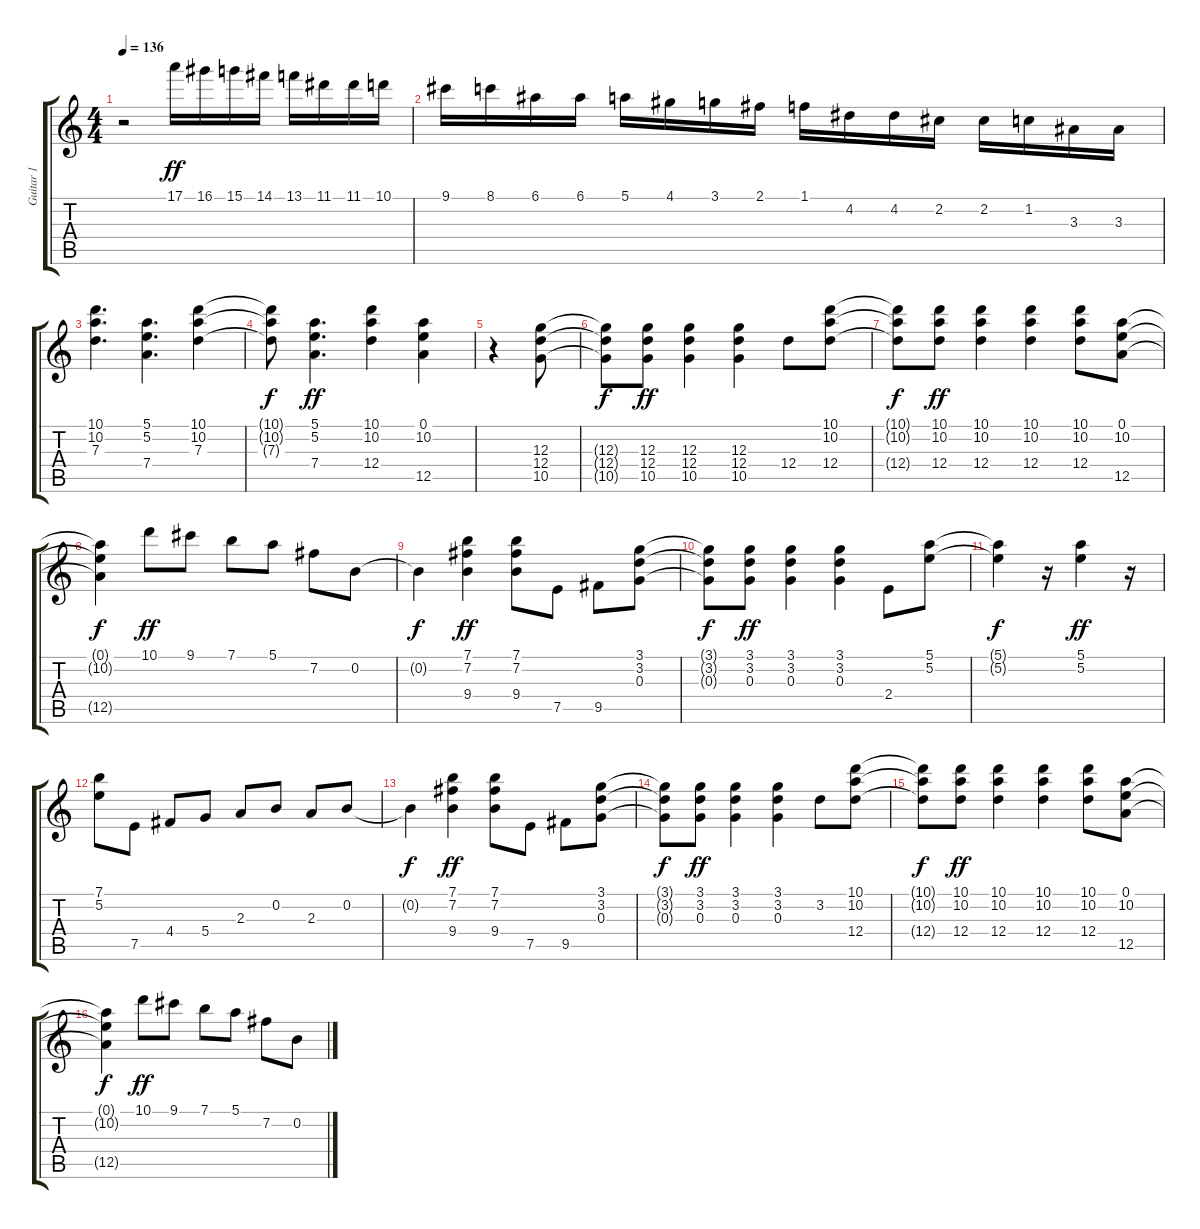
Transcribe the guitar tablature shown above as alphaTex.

\track ("Guitar 1" "Guitar 1") {instrument distortionguitar}
\staff {score tabs}
\tuning (E4 B3 G3 D3 A2 E2) {hide}
\ts (4 4)
\tempo 136
\clef g2
\ks c
r.2{dy f} 17.1.16{dy ff instrument guitarfretnoise} 16.1.16 15.1.16 14.1.16 13.1.16 11.1.16 11.1.16 10.1.16 |
9.1.16 8.1.16 6.1.16 6.1.16 5.1.16 4.1.16 3.1.16 2.1.16 1.1.16 4.2.16 4.2.16 2.2.16 2.2.16 1.2.16 3.3.16 3.3.16 |
(10.1 10.2 7.3).4{d instrument distortionguitar} (5.1 5.2 7.4).4{d} (10.1 10.2 7.3).4 |
(10.1{t} 10.2{t} 7.3{t}).8{dy f} (5.1 5.2 7.4).4{d dy ff} (10.1 10.2 12.4).4 (0.1 10.2 12.5).4 |
r.4 (12.3 12.4 10.5).8 |
(12.3{t} 12.4{t} 10.5{t}).8{dy f} (12.3 12.4 10.5).8{dy ff} (12.3 12.4 10.5).4 (12.3 12.4 10.5).4 12.4.8 (10.1 10.2 12.4).8 |
(10.1{t} 10.2{t} 12.4{t}).8{dy f} (10.1 10.2 12.4).8{dy ff} (10.1 10.2 12.4).4 (10.1 10.2 12.4).4 (10.1 10.2 12.4).8 (0.1 10.2 12.5).8 |
(0.1{t} 10.2{t} 12.5{t}).4{dy f} 10.1.8{dy ff} 9.1.8 7.1.8 5.1.8 7.2.8 0.2.8 |
0.2{t}.4{dy f} (7.1 7.2 9.4).4{dy ff} (7.1 7.2 9.4).8 7.5.8 9.5.8 (3.1 3.2 0.3).8 |
(3.1{t} 3.2{t} 0.3{t}).8{dy f} (3.1 3.2 0.3).8{dy ff} (3.1 3.2 0.3).4 (3.1 3.2 0.3).4 2.4.8 (5.1 5.2).8 |
(5.1{t} 5.2{t}).4{dy f} r.16 (5.1 5.2).4{dy ff} r.16 |
(7.1 5.2).8 7.5.8 4.4.8 5.4.8 2.3.8 0.2.8 2.3.8 0.2.8 |
0.2{t}.4{dy f} (7.1 7.2 9.4).4{dy ff} (7.1 7.2 9.4).8 7.5.8 9.5.8 (3.1 3.2 0.3).8 |
(3.1{t} 3.2{t} 0.3{t}).8{dy f} (3.1 3.2 0.3).8{dy ff} (3.1 3.2 0.3).4 (3.1 3.2 0.3).4 3.2.8 (10.1 10.2 12.4).8 |
(10.1{t} 10.2{t} 12.4{t}).8{dy f} (10.1 10.2 12.4).8{dy ff} (10.1 10.2 12.4).4 (10.1 10.2 12.4).4 (10.1 10.2 12.4).8 (0.1 10.2 12.5).8 |
(0.1{t} 10.2{t} 12.5{t}).4{dy f} 10.1.8{dy ff} 9.1.8 7.1.8 5.1.8 7.2.8 0.2.8
